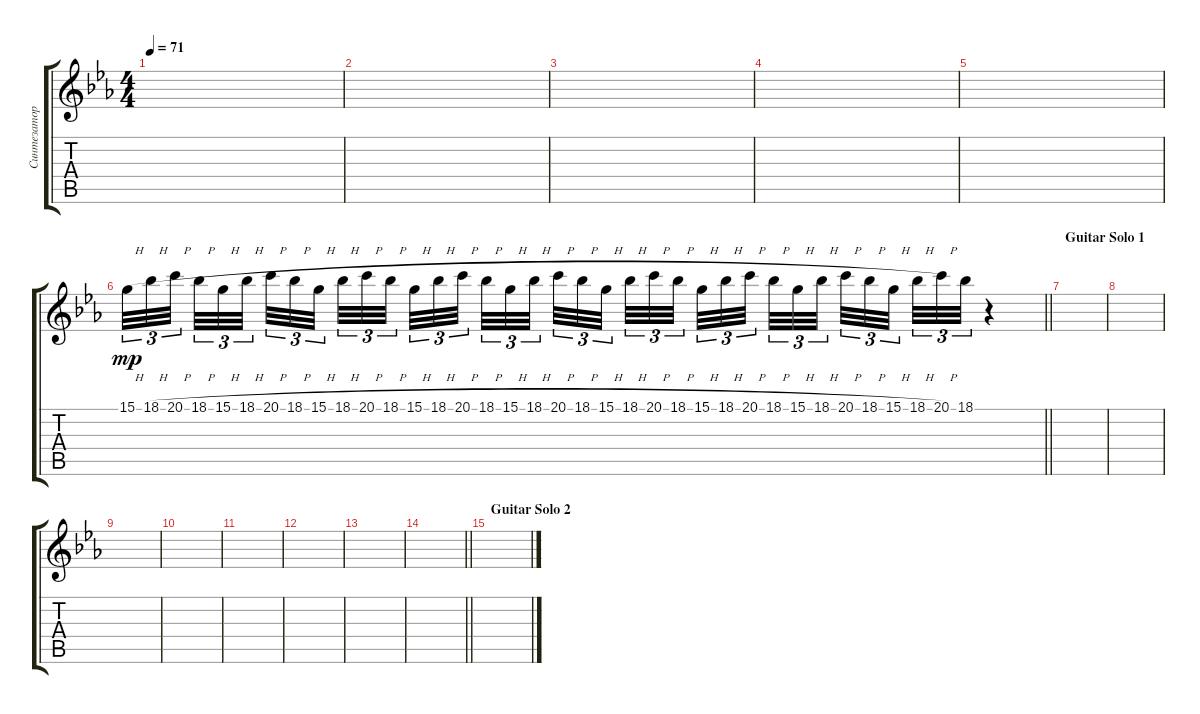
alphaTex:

\track ("Синтезатор" "Синтезатор") {instrument piccolo}
\staff {score tabs}
\tuning (E4 B3 G3 D3 A2 E2) {hide}
\ts (4 4)
\tempo 71
\clef g2
\ks cminor
|
|
|
|
|
\barLineRight lightlight
15.1{h}.32{tu (3 2) dy mp volume 10} 18.1{h}.32{tu (3 2)} 20.1{h}.32{tu (3 2) beam splitsecondary} 18.1{h}.32{tu (3 2)} 15.1{h}.32{tu (3 2)} 18.1{h}.32{tu (3 2) beam splitsecondary} 20.1{h}.32{tu (3 2)} 18.1{h}.32{tu (3 2)} 15.1{h}.32{tu (3 2) beam splitsecondary} 18.1{h}.32{tu (3 2)} 20.1{h}.32{tu (3 2)} 18.1{h}.32{tu (3 2)} 15.1{h}.32{tu (3 2)} 18.1{h}.32{tu (3 2)} 20.1{h}.32{tu (3 2) beam splitsecondary} 18.1{h}.32{tu (3 2)} 15.1{h}.32{tu (3 2)} 18.1{h}.32{tu (3 2) beam splitsecondary} 20.1{h}.32{tu (3 2)} 18.1{h}.32{tu (3 2)} 15.1{h}.32{tu (3 2) beam splitsecondary} 18.1{h}.32{tu (3 2)} 20.1{h}.32{tu (3 2)} 18.1{h}.32{tu (3 2)} 15.1{h}.32{tu (3 2)} 18.1{h}.32{tu (3 2) volume 5} 20.1{h}.32{tu (3 2) beam splitsecondary} 18.1{h}.32{tu (3 2)} 15.1{h}.32{tu (3 2)} 18.1{h}.32{tu (3 2) beam splitsecondary} 20.1{h}.32{tu (3 2)} 18.1{h}.32{tu (3 2)} 15.1{h}.32{tu (3 2) beam splitsecondary} 18.1{h}.32{tu (3 2)} 20.1{h}.32{tu (3 2)} 18.1.32{tu (3 2)} r.4 |
\section ("" "Guitar Solo 1")
|
|
|
|
|
|
|
\barLineRight lightlight
|
\section ("" "Guitar Solo 2")
